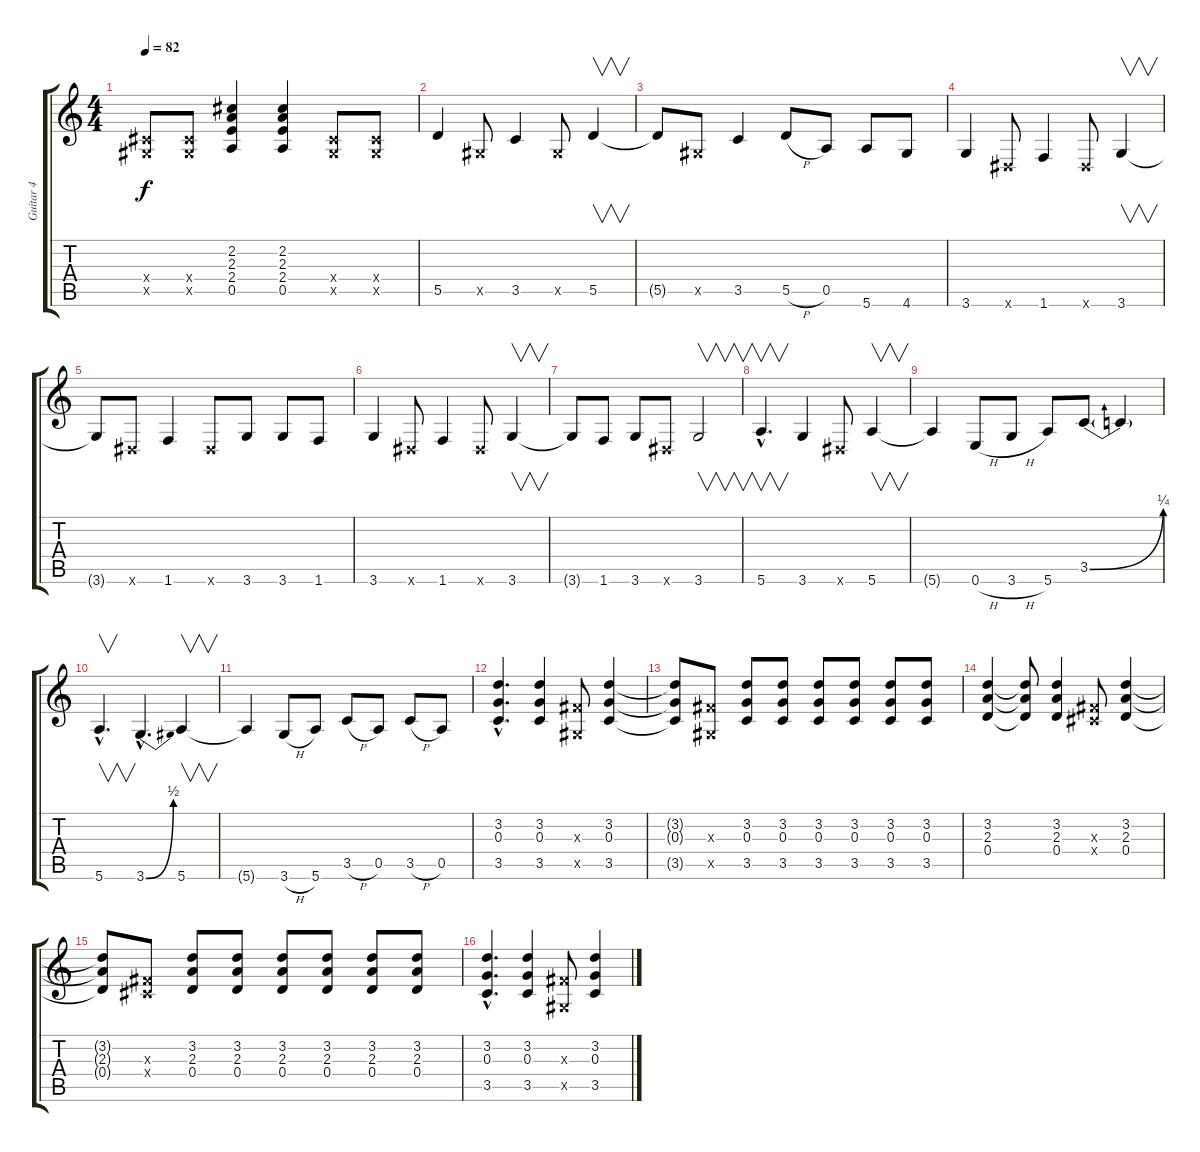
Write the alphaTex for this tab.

\track ("Guitar 4" "Guitar 4") {instrument distortionguitar}
\staff {score tabs}
\tuning (E4 B3 G3 D3 A2 E2) {hide}
\ts (4 4)
\tempo 82
\clef g2
\ks c
(-1.4{x} -1.5{x}).8{dy f} (-1.4{x} -1.5{x}).8 (2.2 2.3 2.4 0.5).4 (2.2 2.3 2.4 0.5).4 (-1.4{x} -1.5{x}).8 (-1.4{x} -1.5{x}).8 |
5.5.4 -1.5{x}.8 3.5.4 -1.5{x}.8 5.5.4{v} |
5.5{t}.8 -1.5{x}.8 3.5.4 5.5{h}.8 0.5.8 5.6.8 4.6.8 |
3.6.4 -1.6{x}.8 1.6.4 -1.6{x}.8 3.6.4{v} |
3.6{t}.8 -1.6{x}.8 1.6.4 -1.6{x}.8 3.6.8 3.6.8 1.6.8 |
3.6.4 -1.6{x}.8 1.6.4 -1.6{x}.8 3.6.4{v} |
3.6{t}.8 1.6.8 3.6.8 -1.6{x}.8 3.6.2{v} |
5.6{hac}.4{v d} 3.6.4 -1.6{x}.8 5.6.4{v} |
5.6{t}.4 0.6{h}.8 3.6{h}.8 5.6.8 3.5{be (bend 0 0 60 1)}.8 3.5{t}.4 |
5.6{hac}.4{v d} 3.6{be (bend 0 0 60 2) hac}.4{d} 5.6.4{v} |
5.6{t}.4 3.6{h}.8 5.6.8 3.5{h}.8 0.5.8 3.5{h}.8 0.5.8 |
(3.2{hac} 0.3{hac} 3.5{hac}).4{d} (3.2 0.3 3.5).4 (-1.3{x} -1.5{x}).8 (3.2 0.3 3.5).4 |
(3.2{t} 0.3{t} 3.5{t}).8 (-1.3{x} -1.5{x}).8 (3.2 0.3 3.5).8 (3.2 0.3 3.5).8 (3.2 0.3 3.5).8 (3.2 0.3 3.5).8 (3.2 0.3 3.5).8 (3.2 0.3 3.5).8 |
(3.2 2.3 0.4).4 (3.2{t} 2.3{t} 0.4{t}).8 (3.2 2.3 0.4).4 (-1.3{x} -1.4{x}).8 (3.2 2.3 0.4).4 |
(3.2{t} 2.3{t} 0.4{t}).8 (-1.3{x} -1.4{x}).8 (3.2 2.3 0.4).8 (3.2 2.3 0.4).8 (3.2 2.3 0.4).8 (3.2 2.3 0.4).8 (3.2 2.3 0.4).8 (3.2 2.3 0.4).8 |
(3.2{hac} 0.3{hac} 3.5{hac}).4{d} (3.2 0.3 3.5).4 (-1.3{x} -1.5{x}).8 (3.2 0.3 3.5).4
